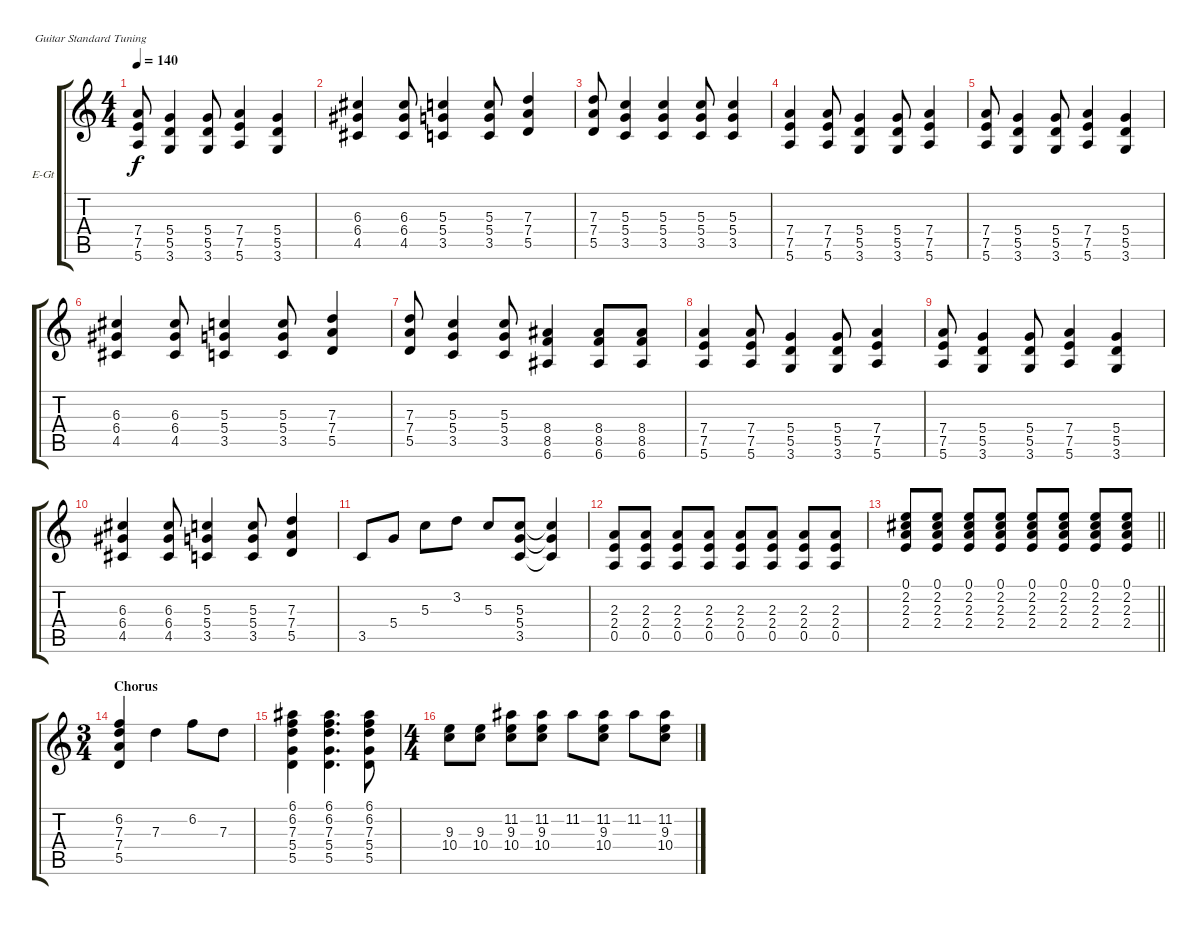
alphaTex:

\bracketExtendMode groupsimilarinstruments
\firstSystemTrackNameOrientation horizontal
\otherSystemsTrackNameOrientation horizontal
\track ("Josh 2" "E-Gt") {instrument electricguitarclean}
\staff {score tabs}
\tuning (E4 B3 G3 D3 A2 E2)
\ts (4 4)
\tempo 140
\clef g2
\ks c
(7.4 7.5 5.6).8{dy f} (5.4 5.5 3.6).4 (5.4 5.5 3.6).8 (7.4 7.5 5.6).4 (5.4 5.5 3.6).4 |
(6.3 6.4 4.5).4 (6.3 6.4 4.5).8 (5.3 5.4 3.5).4 (5.3 5.4 3.5).8 (7.3 7.4 5.5).4 |
(7.3 7.4 5.5).8 (5.3 5.4 3.5).4 (5.3 5.4 3.5).4 (5.3 5.4 3.5).8 (5.3 5.4 3.5).4 |
(7.4 7.5 5.6).4 (7.4 7.5 5.6).8 (5.4 5.5 3.6).4 (5.4 5.5 3.6).8 (7.4 7.5 5.6).4 |
(7.4 7.5 5.6).8 (5.4 5.5 3.6).4 (5.4 5.5 3.6).8 (7.4 7.5 5.6).4 (5.4 5.5 3.6).4 |
(6.3 6.4 4.5).4 (6.3 6.4 4.5).8 (5.3 5.4 3.5).4 (5.3 5.4 3.5).8 (7.3 7.4 5.5).4 |
(7.3 7.4 5.5).8 (5.3 5.4 3.5).4 (5.3 5.4 3.5).8 (8.4 8.5 6.6).4 (8.4 8.5 6.6).8 (8.4 8.5 6.6).8 |
(7.4 7.5 5.6).4 (7.4 7.5 5.6).8 (5.4 5.5 3.6).4 (5.4 5.5 3.6).8 (7.4 7.5 5.6).4 |
(7.4 7.5 5.6).8 (5.4 5.5 3.6).4 (5.4 5.5 3.6).8 (7.4 7.5 5.6).4 (5.4 5.5 3.6).4 |
(6.3 6.4 4.5).4 (6.3 6.4 4.5).8 (5.3 5.4 3.5).4 (5.3 5.4 3.5).8 (7.3 7.4 5.5).4 |
3.5.8 5.4.8 5.3.8 3.2.8 5.3.8 (5.3 5.4 3.5).8 (5.3{t} 5.4{t} 3.5{t}).4 |
(2.3 2.4 0.5).8 (2.3 2.4 0.5).8 (2.3 2.4 0.5).8 (2.3 2.4 0.5).8 (2.3 2.4 0.5).8 (2.3 2.4 0.5).8 (2.3 2.4 0.5).8 (2.3 2.4 0.5).8 |
\barLineRight lightlight
(0.1 2.2 2.3 2.4).8 (0.1 2.2 2.3 2.4).8 (0.1 2.2 2.3 2.4).8 (0.1 2.2 2.3 2.4).8 (0.1 2.2 2.3 2.4).8 (0.1 2.2 2.3 2.4).8 (0.1 2.2 2.3 2.4).8 (0.1 2.2 2.3 2.4).8 |
\ts (3 4)
\beaming (8 2 2 2)
\section ("" "Chorus")
(6.2 7.3 7.4 5.5).4 7.3.4 6.2.8 7.3.8 |
(6.1 6.2 7.3 5.4 5.5).4 (6.1 6.2 7.3 5.4 5.5).4{d} (6.1 6.2 7.3 5.4 5.5).8 |
\ts (4 4)
\beaming (8 2 2 2 2)
(9.3 10.4).8 (9.3 10.4).8 (11.2 9.3 10.4).8 (11.2 9.3 10.4).8 11.2.8 (11.2 9.3 10.4).8 11.2.8 (11.2 9.3 10.4).8
